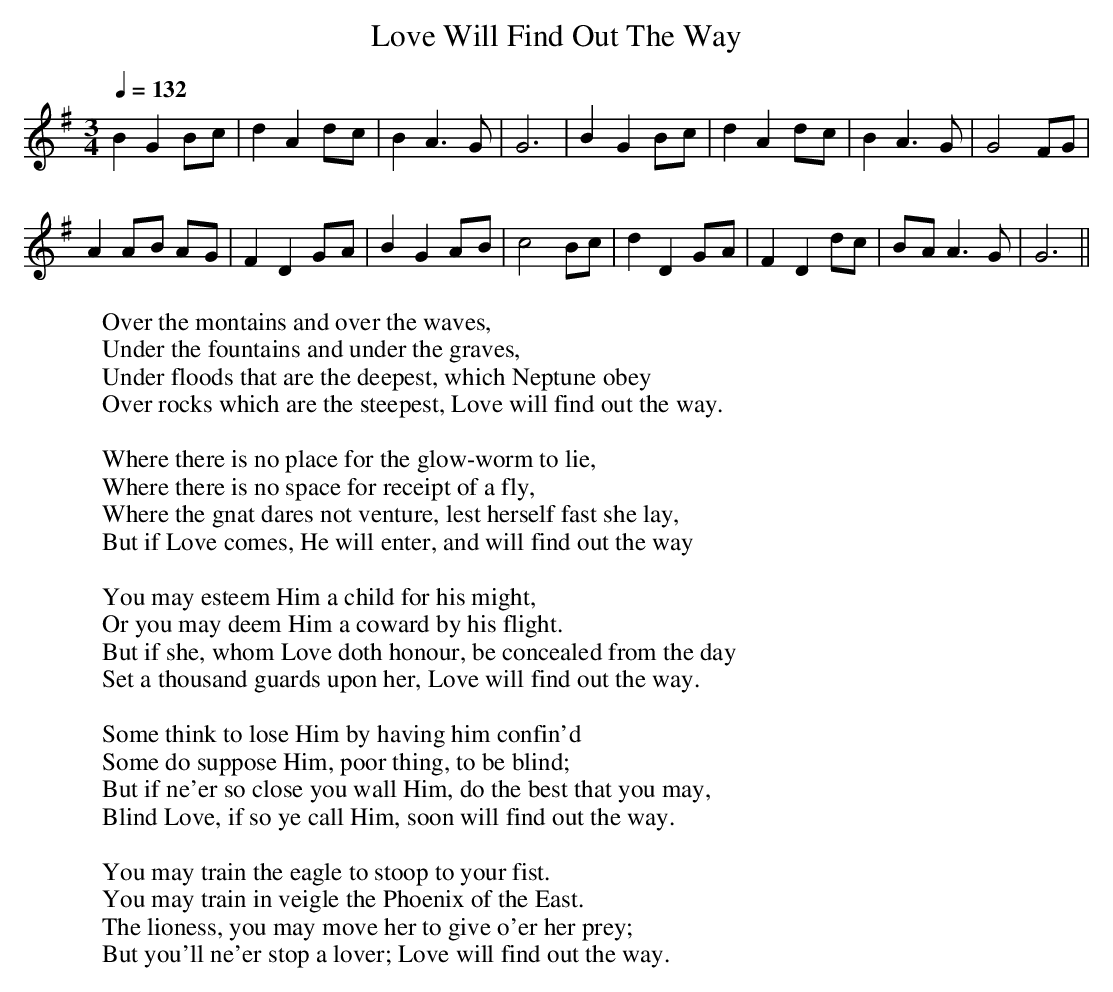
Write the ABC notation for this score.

X:1
T:Love Will Find Out The Way
M:3/4
L:1/8
Q:1/4=132
W:Over the montains and over the waves,
W:Under the fountains and under the graves,
W:Under floods that are the deepest, which Neptune obey
W:Over rocks which are the steepest, Love will find out the way.
W:
W:Where there is no place for the glow-worm to lie,
W:Where there is no space for receipt of a fly,
W:Where the gnat dares not venture, lest herself fast she lay,
W:But if Love comes, He will enter, and will find out the way
W:
W:You may esteem Him a child for his might,
W:Or you may deem Him a coward by his flight.
W:But if she, whom Love doth honour, be concealed from the day
W:Set a thousand guards upon her, Love will find out the way.
W:
W:Some think to lose Him by having him confin'd
W:Some do suppose Him, poor thing, to be blind;
W:But if ne'er so close you wall Him, do the best that you may,
W:Blind Love, if so ye call Him, soon will find out the way.
W:
W:You may train the eagle to stoop to your fist.
W:You may train in veigle the Phoenix of the East.
W:The lioness, you may move her to give o'er her prey;
W:But you'll ne'er stop a lover; Love will find out the way.
K:G
B2 G2 B-c|d2 A2 d-c|B2 A3G|G6|\
B2 G2 B-c|d2 A2 d-c|B2 A3G|G4 FG|
A2 A-B A-G|F2 D2 G-A|B2 G2 A-B|c4 Bc|\
d2 D2 G-A|F2 D2 dc|B-A A3G|G6||
